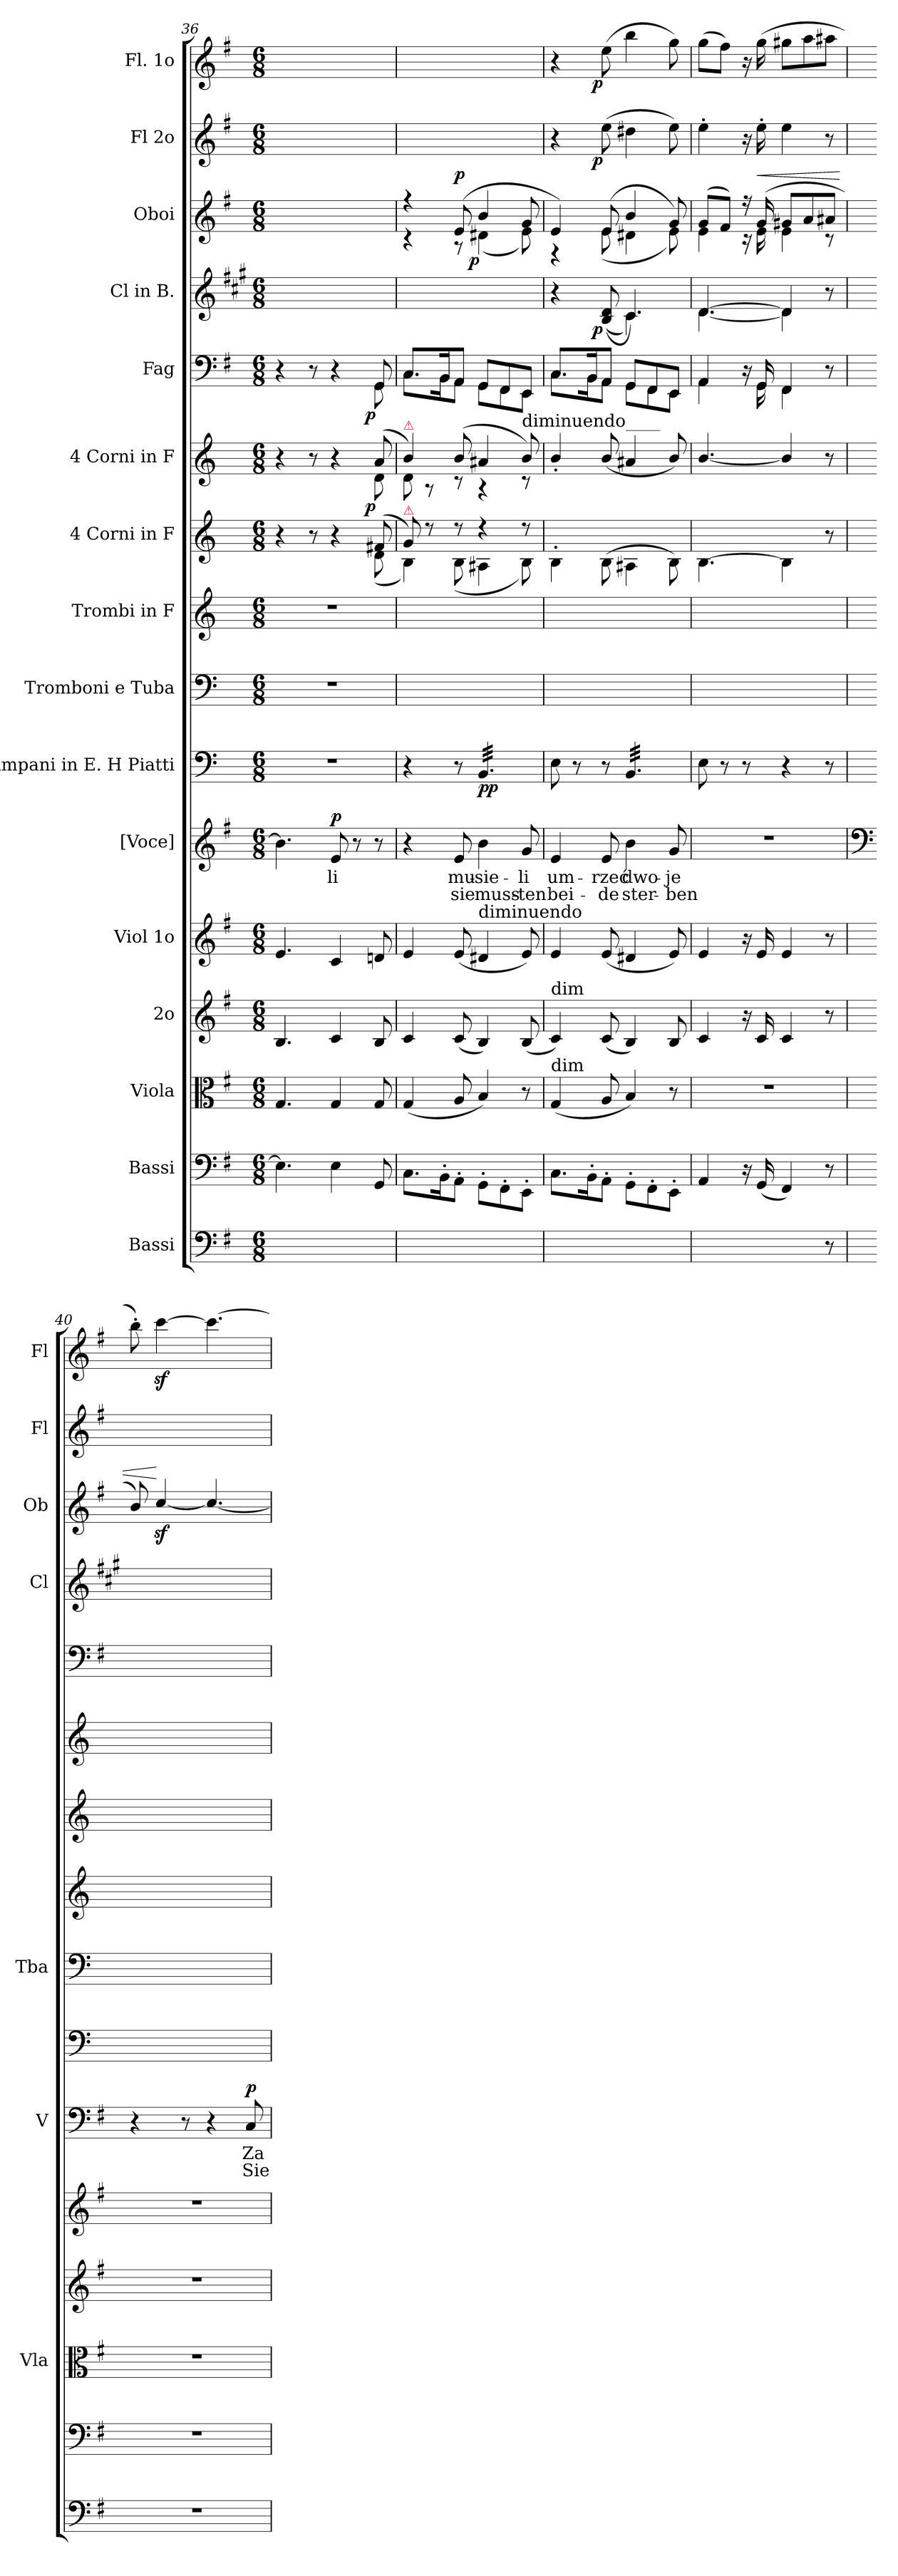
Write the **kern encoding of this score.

**kern	**kern	**kern	**kern	**kern	**kern	**text	**text	**dynam	**kern	**dynam	**kern	**kern	**kern	**kern	**dynam	**kern	**dynam	**kern	**dynam	**kern	**dynam	**kern	**dynam	**kern	**dynam
*part16	*part15	*part14	*part13	*part12	*part11	*part11	*part11	*part11	*part10	*part10	*part9	*part8	*part7	*part6	*part6	*part5	*part5	*part4	*part4	*part3	*part3	*part2	*part2	*part1	*part1
*staff16	*staff15	*staff14	*staff13	*staff12	*staff11	*staff11	*staff11	*staff11	*staff10	*staff10	*staff9	*staff8	*staff7	*staff6	*staff6	*staff5	*staff5	*staff4	*staff4	*staff3	*staff3	*staff2	*staff2	*staff1	*staff1
*I"Bassi	*I"Bassi	*I"Viola	*I"2o	*I"Viol 1o	*I"[Voce]	*	*	*	*I"Timpani in E. H Piatti	*	*I"Tromboni e Tuba	*I"Trombi in F	*I"4 Corni in F	*I"4 Corni in F	*	*I"Fag	*	*I"Cl in B.	*	*I"Oboi	*	*I"Fl 2o	*	*I"Fl. 1o	*
*	*	*I'Vla	*	*	*I'V	*	*	*	*	*	*I'Tba	*	*	*	*	*	*	*I'Cl	*	*I'Ob	*	*I'Fl	*	*I'Fl	*
*clefF4	*clefF4	*clefC3	*clefG2	*clefG2	*clefG2	*	*	*	*clefF4	*	*clefF4	*clefG2	*clefG2	*clefG2	*	*clefF4	*	*clefG2	*	*clefG2	*	*clefG2	*	*clefG2	*
*	*	*	*	*	*	*	*	*	*	*	*	*ITrd-3c-5	*ITrd4c7	*ITrd4c7	*	*	*	*ITrd1c2	*	*	*	*	*	*	*
*k[f#]	*k[f#]	*k[f#]	*k[f#]	*k[f#]	*k[f#]	*	*	*	*k[]	*	*k[]	*k[b-]	*k[b-]	*k[b-]	*	*k[f#]	*	*k[f#]	*	*k[f#]	*	*k[f#]	*	*k[f#]	*
*M6/8	*M6/8	*M6/8	*M6/8	*M6/8	*M6/8	*	*	*	*M6/8	*	*M6/8	*M6/8	*M6/8	*M6/8	*	*M6/8	*	*M6/8	*	*M6/8	*	*M6/8	*	*M6/8	*
=36	=36	=36	=36	=36	=36	=36	=36	=36	=36	=36	=36	=36	=36	=36	=36	=36	=36	=36	=36	=36	=36	=36	=36	=36	=36
*	*	*	*	*	*	*	*	*	*	*	*	*	*^	*^	*	*^	*	*	*	*	*	*	*	*	*
4.E\yy]	4.E\]	4.G/	4.B/	4.e/	4.b\]	.	.	.	2.r	.	2.r	2.r	4r	4ryy	4r	4ryy	.	4r	4ryy	.	2.ryy	.	2.ryy	.	2.ryy	.	2.ryy	.
.	.	.	.	.	.	.	.	.	.	.	.	.	8r	8ryy	8r	8ryy	.	8r	8ryy	.	.	.	.	.	.	.	.	.
!	!	!	!	!	!	!	!	!LO:DY:b	!	!	!	!	!	!	!	!	!	!	!	!	!	!	!	!	!	!	!	!
4E\yy	4E\	4G/	4c/	4c/	8e/	li	.	p	.	.	.	.	4r	4ryy	4r	4ryy	.	4r	4ryy	.	.	.	.	.	.	.	.	.
.	.	.	.	.	8r	.	.	.	.	.	.	.	.	.	.	.	.	.	.	.	.	.	.	.	.	.	.	.
!	!	!	!	!	!	!	!	!	!	!	!	!	!	!	!	!	!LO:DY:rj	!	!	!LO:DY:rj	!	!	!	!	!	!	!	!
8GG/yy	8GG/	8G/	8B/	8dn/	8r	.	.	.	.	.	.	.	(8Bn/	(8G\	(8d/	8G\	p	8GG/	8GG\	p	.	.	.	.	.	.	.	.
=37	=37	=37	=37	=37	=37	=37	=37	=37	=37	=37	=37	=37	=37	=37	=37	=37	=37	=37	=37	=37	=37	=37	=37	=37	=37	=37	=37	=37
*	*	*	*	*	*	*	*	*	*	*	*	*	*	*	*	*	*	*	*	*	*	*	*^	*	*	*	*	*
!	!	!	!	!	!	!	!	!	!	!	!	!	!	!	!LO:TX:a:color=crimson:t=⚠	!	!	!	!	!	!	!	!	!	!	!	!	!	!
!	!	!	!	!	!	!	!	!	!	!	!	!	!LO:TX:a:color=crimson:t=⚠	!	!	!	!	!	!	!	!	!	!	!	!	!	!	!	!
8.C\Lyy	8.C\L	(4G/	4c/	4e/	4r	.	.	.	4r	.	2.ryy	2.ryy	8c/)	4E\)	4e/)	8G\	.	8.C/L	8.C\L	.	2.ryy	.	4r	4rc	.	2.ryy	.	2.ryy	.
.	.	.	.	.	.	.	.	.	.	.	.	.	8r	.	.	8rA	.	.	.	.	.	.	.	.	.	.	.	.	.
16BB'\Kyy	16BB'\K	.	.	.	.	.	.	.	.	.	.	.	.	.	.	.	.	16BB/K	16BB\K	.	.	.	.	.	.	.	.	.	.
!	!	!	!	!	!	!	!	!	!	!	!	!	!	!	!	!	!	!	!	!	!	!	!	!	!LO:DY:a	!	!	!	!
8AA'\Jyy	8AA'\J	8A/	(8c/	(>8e/	8e/	mu-	sie	.	8r	.	.	.	8r	(8E\	(8e/	8r	.	8AA/J	8AA\J	.	.	.	(8e/	8r	p	.	.	.	.
!	!	!	!	!LO:TX:t=diminuendo	!	!	!	!	!	!	!	!	!	!	!	!	!	!	!	!	!	!	!	!	!	!	!	!	!
!	!	!	!	!	!	!	!	!	!	!	!	!	!	!	!	!	!	!	!	!	!	!	!	!	!LO:DY:rj	!	!	!	!
*	*	*	*	*	*	*	*	*	*tremolo	*	*	*	*	*	*	*	*	*	*	*	*	*	*	*	*	*	*	*	*
8GG'\Lyy	8GG'\L	4B/)	4B/)	4d#X/	4b\	-sie-	muss-	.	32BB/LLL	pp	.	.	4r	4D#X\	4d#X/	4rA	.	8GG/L	8GG\L	.	.	.	4b/	(4d#X\	p	.	.	.	.
.	.	.	.	.	.	.	.	.	32BB/	.	.	.	.	.	.	.	.	.	.	.	.	.	.	.	.	.	.	.	.
.	.	.	.	.	.	.	.	.	32BB/	.	.	.	.	.	.	.	.	.	.	.	.	.	.	.	.	.	.	.	.
.	.	.	.	.	.	.	.	.	32BB/	.	.	.	.	.	.	.	.	.	.	.	.	.	.	.	.	.	.	.	.
8FF#'\yy	8FF#'\	.	.	.	.	.	.	.	32BB/	.	.	.	.	.	.	.	.	8FF#/	8FF#\	.	.	.	.	.	.	.	.	.	.
.	.	.	.	.	.	.	.	.	32BB/	.	.	.	.	.	.	.	.	.	.	.	.	.	.	.	.	.	.	.	.
.	.	.	.	.	.	.	.	.	32BB/	.	.	.	.	.	.	.	.	.	.	.	.	.	.	.	.	.	.	.	.
.	.	.	.	.	.	.	.	.	32BB/	.	.	.	.	.	.	.	.	.	.	.	.	.	.	.	.	.	.	.	.
!	!	!	!	!	!	!	!	!	!	!	!	!	!	!	!LO:TX:t=diminuendo____	!	!	!	!	!	!	!	!	!	!	!	!	!	!
8EE'\Jyy	8EE'\J	8r	(8B/	8e/)	8g/	-li	-ten	.	32BB/	.	.	.	8r	8E\)	8e/)	8r	.	8EE/J	8EE\J	.	.	.	8g/	8e\)	.	.	.	.	.
.	.	.	.	.	.	.	.	.	32BB/	.	.	.	.	.	.	.	.	.	.	.	.	.	.	.	.	.	.	.	.
.	.	.	.	.	.	.	.	.	32BB/	.	.	.	.	.	.	.	.	.	.	.	.	.	.	.	.	.	.	.	.
.	.	.	.	.	.	.	.	.	32BB/JJJ	.	.	.	.	.	.	.	.	.	.	.	.	.	.	.	.	.	.	.	.
*	*	*	*	*	*	*	*	*	*Xtremolo	*	*	*	*	*	*	*	*	*	*	*	*	*	*	*	*	*	*	*	*
=38	=38	=38	=38	=38	=38	=38	=38	=38	=38	=38	=38	=38	=38	=38	=38	=38	=38	=38	=38	=38	=38	=38	=38	=38	=38	=38	=38	=38	=38
*	*	*	*	*	*	*	*	*	*	*	*	*	*	*	*	*	*	*	*	*	*^	*	*	*	*	*	*	*	*
!	!	!	!LO:TX:t=dim	!	!	!	!	!	!	!	!	!	!	!	!	!	!	!	!	!	!	!	!	!	!	!	!	!	!	!
!	!	!LO:TX:t=dim	!	!	!	!	!	!	!	!	!	!	!	!	!	!	!	!	!	!	!	!	!	!	!	!	!	!	!	!
*	*	*	*	*	*	*	*	*	*	*	*	*	*v	*v	*	*	*	*	*	*	*	*	*	*	*	*	*	*	*	*
*	*	*	*	*	*	*	*	*	*	*	*	*	*	*v	*v	*	*	*	*	*	*	*	*	*	*	*	*	*	*
8.C\Lyy	8.C\L	(4G/	4c/)	4e/	4e/	um-	bei-	.	8E\	.	2.ryy	2.ryy	4E'\	4e'/	.	8.C/L	8.C\L	.	4r	4ryy	.	4e/)	4r	.	4r	.	4r	.
.	.	.	.	.	.	.	.	.	8r	.	.	.	.	.	.	.	.	.	.	.	.	.	.	.	.	.	.	.
16BB'\Kyy	16BB'\K	.	.	.	.	.	.	.	.	.	.	.	.	.	.	16BB/K	16BB\K	.	.	.	.	.	.	.	.	.	.	.
!	!	!	!	!	!	!	!	!	!	!	!	!	!	!	!	!	!	!	!	!	!LO:DY:rj	!	!	!	!	!LO:DY:rj	!	!LO:DY:rj
8AA'\Jyy	8AA'\J	8A/	(8c/	(>8e/	8e/	-rzeć	-de	.	8r	.	.	.	(8E\	(>8e/	.	8AA/J	8AA\J	.	(>(8A/ 8c/	8ryy	p	(8e/	(8e\	.	(8ee\	p	(8ee\	p
*	*	*	*	*	*	*	*	*	*tremolo	*	*	*	*	*	*	*	*	*	*	*	*	*	*	*	*	*	*	*
8GG'\Lyy	8GG'\L	4B/)	4B/)	4d#X/	4b\	dwo-	ster-	.	32BB/LLL	.	.	.	4D#X\	4d#X/	.	8GG/L	8GG\L	.	4.B/)	4.B\)	.	4b/	4d#X\	.	4dd#X\	.	4bb\	.
.	.	.	.	.	.	.	.	.	32BB/	.	.	.	.	.	.	.	.	.	.	.	.	.	.	.	.	.	.	.
.	.	.	.	.	.	.	.	.	32BB/	.	.	.	.	.	.	.	.	.	.	.	.	.	.	.	.	.	.	.
.	.	.	.	.	.	.	.	.	32BB/	.	.	.	.	.	.	.	.	.	.	.	.	.	.	.	.	.	.	.
8FF#'\yy	8FF#'\	.	.	.	.	.	.	.	32BB/	.	.	.	.	.	.	8FF#/	8FF#\	.	.	.	.	.	.	.	.	.	.	.
.	.	.	.	.	.	.	.	.	32BB/	.	.	.	.	.	.	.	.	.	.	.	.	.	.	.	.	.	.	.
.	.	.	.	.	.	.	.	.	32BB/	.	.	.	.	.	.	.	.	.	.	.	.	.	.	.	.	.	.	.
.	.	.	.	.	.	.	.	.	32BB/	.	.	.	.	.	.	.	.	.	.	.	.	.	.	.	.	.	.	.
8EE'\Jyy	8EE'\J	8r	8B/	8e/)	8g/	-je	-ben	.	32BB/	.	.	.	8E\)	8e/)	.	8EE/J	8EE\J	.	.	.	.	8g/)	8e\)	.	8ee\)	.	8gg\)	.
.	.	.	.	.	.	.	.	.	32BB/	.	.	.	.	.	.	.	.	.	.	.	.	.	.	.	.	.	.	.
.	.	.	.	.	.	.	.	.	32BB/	.	.	.	.	.	.	.	.	.	.	.	.	.	.	.	.	.	.	.
.	.	.	.	.	.	.	.	.	32BB/JJJ	.	.	.	.	.	.	.	.	.	.	.	.	.	.	.	.	.	.	.
*	*	*	*	*	*	*	*	*	*Xtremolo	*	*	*	*	*	*	*	*	*	*	*	*	*	*	*	*	*	*	*
=39	=39	=39	=39	=39	=39	=39	=39	=39	=39	=39	=39	=39	=39	=39	=39	=39	=39	=39	=39	=39	=39	=39	=39	=39	=39	=39	=39	=39
4AA/yy	4AA/	2.r	4c/	4e/	2.r	.	.	.	8E\	.	2.ryy	2.ryy	[4.E\	[4.e/	.	4AA/	4AA\	.	[4.c/	[4.c\	.	(<8g/L	4e\	.	4ee'\	.	(8gg\L	.
.	.	.	.	.	.	.	.	.	8r	.	.	.	.	.	.	.	.	.	.	.	.	8f#/J)	.	.	.	.	8ff#\J)	.
16ryy	16r	.	16r	16r	.	.	.	.	8r	.	.	.	.	.	.	16r	16ryy	.	.	.	.	16r	16rc	.	16r	.	16r	.
!	!	!	!	!	!	!	!	!	!	!	!	!	!	!	!	!	!	!	!	!	!	!	!	!LO:HP:a	!	!	!	!
(16GG/yy	(16GG/	.	16c/	16e/	.	.	.	.	.	.	.	.	.	.	.	16GG/	16GG\	.	.	.	.	(<16g/	16e\	<	16ee'\	.	(16gg\	.
4FF#/yy)	4FF#/)	.	4c/	4e/	.	.	.	.	4r	.	.	.	4E\]	4e/]	.	4FF#/	4FF#\	.	4c/]	4c\]	.	8g#X/L	4e\	.	4ee\	.	8gg#X\L	.
.	.	.	.	.	.	.	.	.	.	.	.	.	.	.	.	.	.	.	.	.	.	8a/	.	.	.	.	8aa\	.
8r	8r	.	8r	8r	.	.	.	.	8r	.	.	.	8r	8r	.	8r	8ryy	.	8r	8ryy	.	8a#X/J	8r	.	8r	.	8aa#X\J	.
*	*	*	*	*	*	*	*	*	*	*	*	*	*	*	*	*v	*v	*	*	*	*	*v	*v	*	*	*	*	*
*	*	*	*	*	*	*	*	*	*	*	*	*	*	*	*	*	*	*v	*v	*	*	*	*	*	*	*
=40	=40	=40	=40	=40	=40	=40	=40	=40	=40	=40	=40	=40	=40	=40	=40	=40	=40	=40	=40	=40	=40	=40	=40	=40	=40
*	*	*	*	*	*clefF4	*	*	*	*	*	*	*	*	*	*	*	*	*	*	*	*	*	*	*	*
2.r	2.r	2.r	2.r	2.r	4r	.	.	.	2.ryy	.	2.ryy	2.ryy	2.ryy	2.ryy	.	2.ryy	.	2.ryy	.	8b/)	.	2.ryy	.	8bb'\)	.
.	.	.	.	.	.	.	.	.	.	.	.	.	.	.	.	.	.	.	.	[>4ccz>/	[	.	.	[4cccz>\	.
.	.	.	.	.	8r	.	.	.	.	.	.	.	.	.	.	.	.	.	.	.	.	.	.	.	.
.	.	.	.	.	4r	.	.	.	.	.	.	.	.	.	.	.	.	.	.	4.cc/_	.	.	.	4.ccc\_	.
!	!	!	!	!	!	!	!	!LO:DY:b	!	!	!	!	!	!	!	!	!	!	!	!	!	!	!	!	!
.	.	.	.	.	8C/	Za-	Sie	p	.	.	.	.	.	.	.	.	.	.	.	.	.	.	.	.	.
=	=	=	=	=	=	=	=	=	=	=	=	=	=	=	=	=	=	=	=	=	=	=	=	=	=
*-	*-	*-	*-	*-	*-	*-	*-	*-	*-	*-	*-	*-	*-	*-	*-	*-	*-	*-	*-	*-	*-	*-	*-	*-	*-
